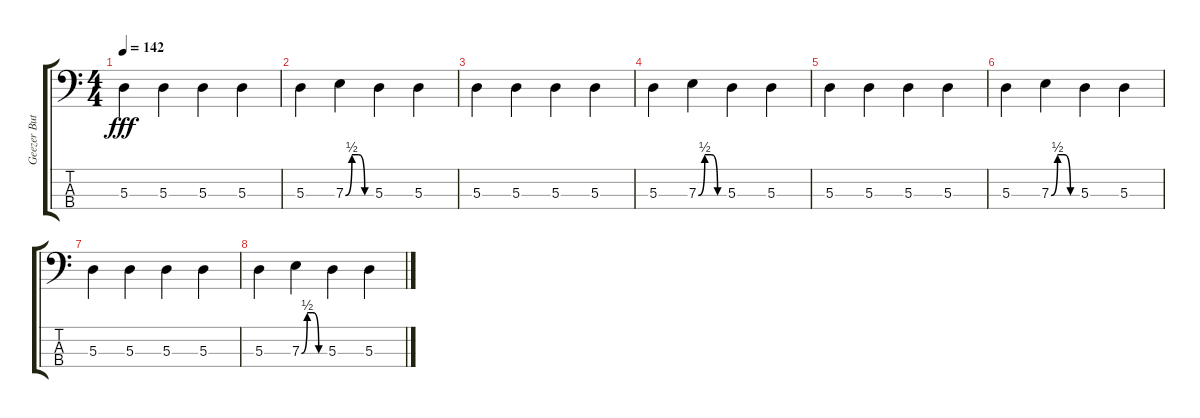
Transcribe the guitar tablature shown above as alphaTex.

\track ("Geezer Butler" "Geezer But") {instrument electricbassfinger}
\staff {score tabs}
\tuning (G2 D2 A1 E1) {hide}
\ts (4 4)
\tempo 142
\clef f4
\ks c
5.3.4{dy fff} 5.3.4 5.3.4 5.3.4 |
5.3.4 7.3{be (custom 0 0 15 2 30 2 45 0 60 0)}.4 5.3.4 5.3.4 |
5.3.4 5.3.4 5.3.4 5.3.4 |
5.3.4 7.3{be (custom 0 0 15 2 30 2 45 0 60 0)}.4 5.3.4 5.3.4 |
5.3.4 5.3.4 5.3.4 5.3.4 |
5.3.4 7.3{be (custom 0 0 15 2 30 2 45 0 60 0)}.4 5.3.4 5.3.4 |
5.3.4 5.3.4 5.3.4 5.3.4 |
5.3.4 7.3{be (custom 0 0 15 2 30 2 45 0 60 0)}.4 5.3.4 5.3.4
